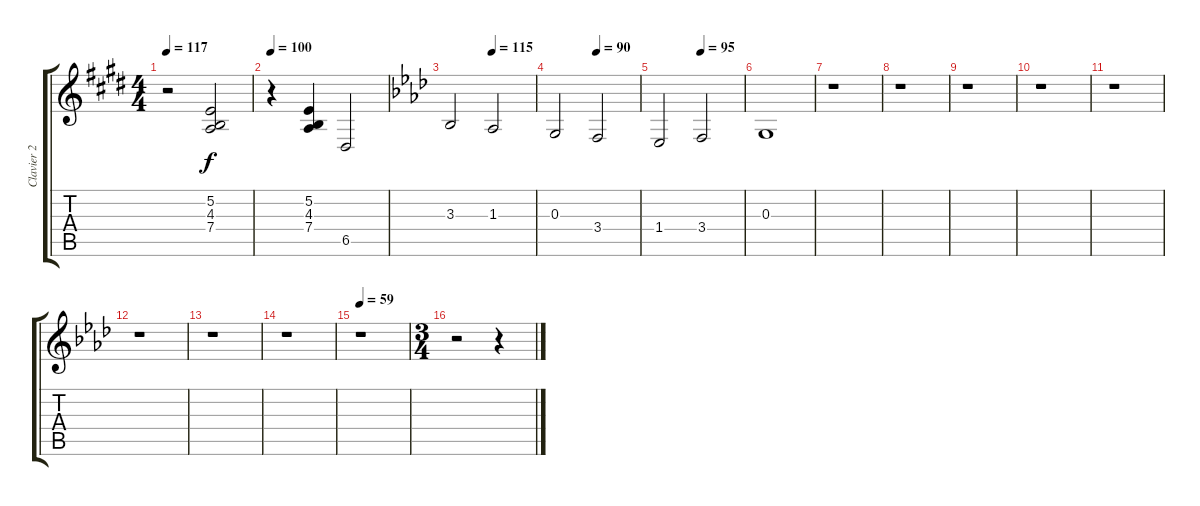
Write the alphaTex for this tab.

\track ("Clavier 2" "Clavier 2") {instrument tubularbells}
\staff {score tabs}
\tuning (E4 B3 G3 D3 A2 E2) {hide}
\ts (4 4)
\tempo 117
\clef g2
\ks e
r.2{dy f} (5.2 4.3 7.4).2 |
\tempo 100
r.4 (5.2 4.3 7.4).4 6.5.2 |
\tempo (115 0.5)
\ks ab
3.3.2 1.3.2 |
\tempo (90 0.5)
0.3.2 3.4.2 |
\tempo (95 0.5)
1.4.2 3.4.2 |
0.3.1 |
r.1 |
r.1 |
r.1 |
r.1 |
r.1 |
r.1 |
r.1 |
r.1 |
\tempo 59
r.1 |
\ts (3 4)
r.2 r.4
